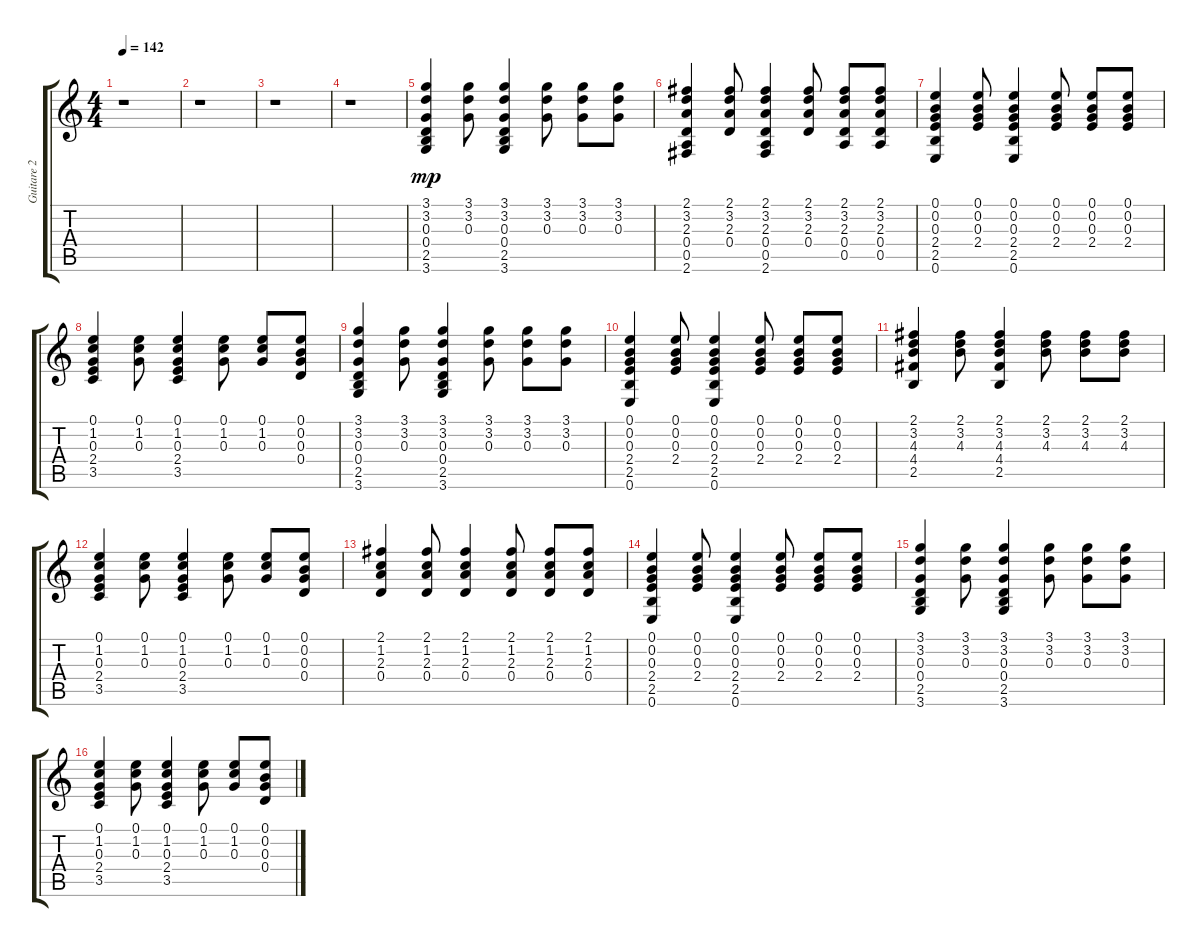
\track ("Guitare 2" "Guitare 2") {instrument acousticguitarsteel}
\staff {score tabs}
\tuning (E4 B3 G3 D3 A2 E2) {hide}
\ts (4 4)
\tempo 142
\clef g2
\ks c
r.1{dy mp} |
r.1 |
r.1 |
r.1 |
(3.1 3.2 0.3 0.4 2.5 3.6).4 (3.1 3.2 0.3).8 (3.1 3.2 0.3 0.4 2.5 3.6).4 (3.1 3.2 0.3).8 (3.1 3.2 0.3).8 (3.1 3.2 0.3).8 |
(2.1 3.2 2.3 0.4 0.5 2.6).4 (2.1 3.2 2.3 0.4).8 (2.1 3.2 2.3 0.4 0.5 2.6).4 (2.1 3.2 2.3 0.4).8 (2.1 3.2 2.3 0.4 0.5).8 (2.1 3.2 2.3 0.4 0.5).8 |
(0.1 0.2 0.3 2.4 2.5 0.6).4 (0.1 0.2 0.3 2.4).8 (0.1 0.2 0.3 2.4 2.5 0.6).4 (0.1 0.2 0.3 2.4).8 (0.1 0.2 0.3 2.4).8 (0.1 0.2 0.3 2.4).8 |
(0.1 1.2 0.3 2.4 3.5).4 (0.1 1.2 0.3).8 (0.1 1.2 0.3 2.4 3.5).4 (0.1 1.2 0.3).8 (0.1 1.2 0.3).8 (0.1 0.2 0.3 0.4).8 |
(3.1 3.2 0.3 0.4 2.5 3.6).4 (3.1 3.2 0.3).8 (3.1 3.2 0.3 0.4 2.5 3.6).4 (3.1 3.2 0.3).8 (3.1 3.2 0.3).8 (3.1 3.2 0.3).8 |
(0.1 0.2 0.3 2.4 2.5 0.6).4 (0.1 0.2 0.3 2.4).8 (0.1 0.2 0.3 2.4 2.5 0.6).4 (0.1 0.2 0.3 2.4).8 (0.1 0.2 0.3 2.4).8 (0.1 0.2 0.3 2.4).8 |
(2.1 3.2 4.3 4.4 2.5).4 (2.1 3.2 4.3).8 (2.1 3.2 4.3 4.4 2.5).4 (2.1 3.2 4.3).8 (2.1 3.2 4.3).8 (2.1 3.2 4.3).8 |
(0.1 1.2 0.3 2.4 3.5).4 (0.1 1.2 0.3).8 (0.1 1.2 0.3 2.4 3.5).4 (0.1 1.2 0.3).8 (0.1 1.2 0.3).8 (0.1 0.2 0.3 0.4).8 |
(2.1 1.2 2.3 0.4).4 (2.1 1.2 2.3 0.4).8 (2.1 1.2 2.3 0.4).4 (2.1 1.2 2.3 0.4).8 (2.1 1.2 2.3 0.4).8 (2.1 1.2 2.3 0.4).8 |
(0.1 0.2 0.3 2.4 2.5 0.6).4 (0.1 0.2 0.3 2.4).8 (0.1 0.2 0.3 2.4 2.5 0.6).4 (0.1 0.2 0.3 2.4).8 (0.1 0.2 0.3 2.4).8 (0.1 0.2 0.3 2.4).8 |
(3.1 3.2 0.3 0.4 2.5 3.6).4 (3.1 3.2 0.3).8 (3.1 3.2 0.3 0.4 2.5 3.6).4 (3.1 3.2 0.3).8 (3.1 3.2 0.3).8 (3.1 3.2 0.3).8 |
(0.1 1.2 0.3 2.4 3.5).4 (0.1 1.2 0.3).8 (0.1 1.2 0.3 2.4 3.5).4 (0.1 1.2 0.3).8 (0.1 1.2 0.3).8 (0.1 0.2 0.3 0.4).8
